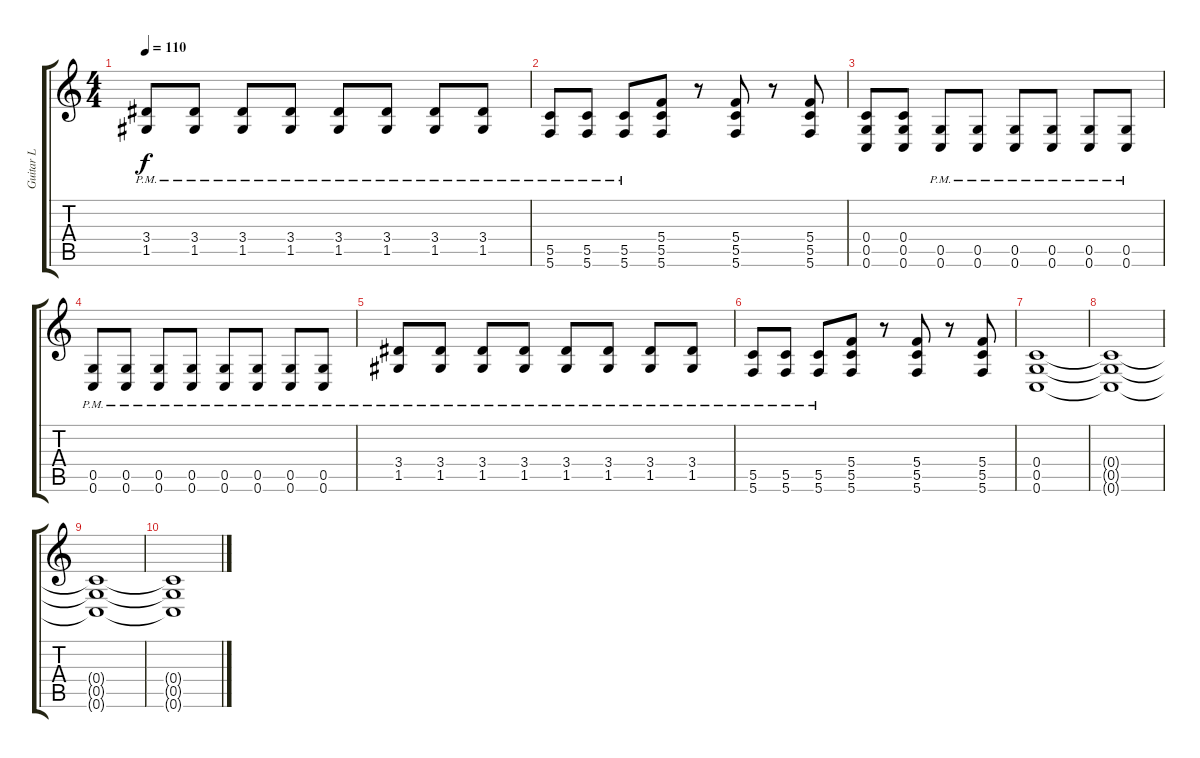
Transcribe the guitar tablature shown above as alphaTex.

\track ("Guitar L" "Guitar L") {instrument distortionguitar}
\staff {score tabs}
\tuning (D4 A3 F3 C3 G2 C2) {hide}
\ts (4 4)
\tempo 110
\clef g2
\ks c
(3.4{pm} 1.5{pm}).8{dy f} (3.4{pm} 1.5{pm}).8 (3.4{pm} 1.5{pm}).8 (3.4{pm} 1.5{pm}).8 (3.4{pm} 1.5{pm}).8 (3.4{pm} 1.5{pm}).8 (3.4{pm} 1.5{pm}).8 (3.4{pm} 1.5{pm}).8 |
(5.5{pm} 5.6{pm}).8 (5.5{pm} 5.6{pm}).8 (5.5{pm} 5.6{pm}).8 (5.4 5.5 5.6).8 r.8 (5.4 5.5 5.6).8 r.8 (5.4 5.5 5.6).8 |
(0.4 0.5 0.6).8 (0.4 0.5 0.6).8 (0.5{pm} 0.6{pm}).8 (0.5{pm} 0.6{pm}).8 (0.5{pm} 0.6{pm}).8 (0.5{pm} 0.6{pm}).8 (0.5{pm} 0.6{pm}).8 (0.5{pm} 0.6{pm}).8 |
(0.5{pm} 0.6{pm}).8 (0.5{pm} 0.6{pm}).8 (0.5{pm} 0.6{pm}).8 (0.5{pm} 0.6{pm}).8 (0.5{pm} 0.6{pm}).8 (0.5{pm} 0.6{pm}).8 (0.5{pm} 0.6{pm}).8 (0.5{pm} 0.6{pm}).8 |
(3.4{pm} 1.5{pm}).8 (3.4{pm} 1.5{pm}).8 (3.4{pm} 1.5{pm}).8 (3.4{pm} 1.5{pm}).8 (3.4{pm} 1.5{pm}).8 (3.4{pm} 1.5{pm}).8 (3.4{pm} 1.5{pm}).8 (3.4{pm} 1.5{pm}).8 |
(5.5{pm} 5.6{pm}).8 (5.5{pm} 5.6{pm}).8 (5.5{pm} 5.6{pm}).8 (5.4 5.5 5.6).8 r.8 (5.4 5.5 5.6).8 r.8 (5.4 5.5 5.6).8 |
(0.4 0.5 0.6).1{volume 0} |
(0.4{t} 0.5{t} 0.6{t}).1 |
(0.4{t} 0.5{t} 0.6{t}).1 |
(0.4{t} 0.5{t} 0.6{t}).1
